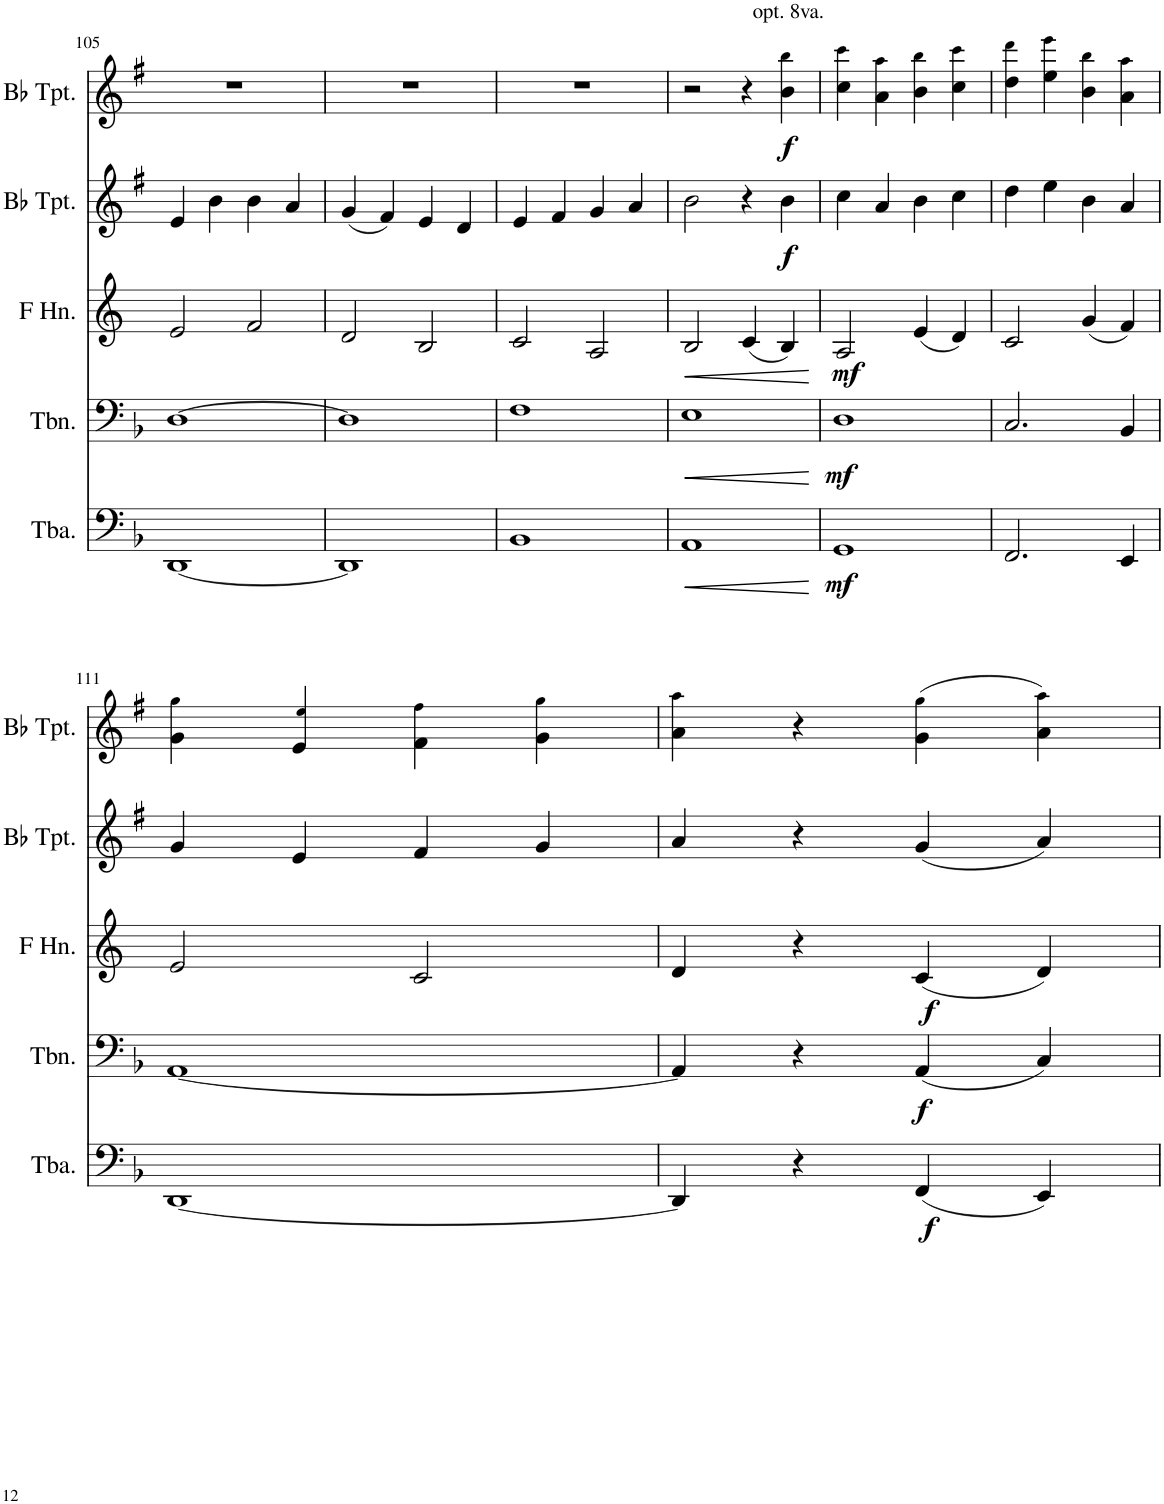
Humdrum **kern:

**kern	**dynam	**kern	**dynam	**kern	**dynam	**kern	**dynam	**kern	**dynam
*part5	*part5	*part4	*part4	*part3	*part3	*part2	*part2	*part1	*part1
*staff5	*staff5	*staff4	*staff4	*staff3	*staff3	*staff2	*staff2	*staff1	*staff1
*I"Tuba	*	*I"Trombone	*	*I"Horn in F	*	*I"Bb Trumpet	*	*I"Bb Trumpet	*
*I'Tba.	*	*I'Tbn.	*	*	*	*I'Bb Tpt.	*	*I'Bb Tpt.	*
!!LO:PB:g=z
*clefF4	*	*clefF4	*	*clefG2	*	*clefG2	*	*clefG2	*
*	*	*	*	*Trd4c7	*	*Trd1c2	*	*Trd1c2	*
*k[b-]	*	*k[b-]	*	*k[]	*	*k[f#]	*	*k[f#]	*
*M4/4	*	*M4/4	*	*M4/4	*	*M4/4	*	*M4/4	*
=105	=105	=105	=105	=105	=105	=105	=105	=105	=105
[1DD	.	[1D	.	2e/	.	4e/	.	1r	.
.	.	.	.	.	.	4b\	.	.	.
.	.	.	.	2f/	.	4b\	.	.	.
.	.	.	.	.	.	4a/	.	.	.
=106	=106	=106	=106	=106	=106	=106	=106	=106	=106
1DD]	.	1D]	.	2d/	.	(4g/	.	1r	.
.	.	.	.	.	.	4f#/)	.	.	.
.	.	.	.	2B/	.	4e/	.	.	.
.	.	.	.	.	.	4d/	.	.	.
=107	=107	=107	=107	=107	=107	=107	=107	=107	=107
1BB-	.	1F	.	2c/	.	4e/	.	1r	.
.	.	.	.	.	.	4f#/	.	.	.
.	.	.	.	2A/	.	4g/	.	.	.
.	.	.	.	.	.	4a/	.	.	.
=108	=108	=108	=108	=108	=108	=108	=108	=108	=108
!	!LO:HP:b	!	!LO:HP:b	!	!LO:HP:b	!	!	!	!
1AA	<	1E	<	2B/	<	2b\	.	2r	.
.	.	.	.	(4c/	.	4r	.	4r	.
!	!	!	!	!	!	!	!	!LO:TX:a:t=opt. 8va.	!
!	!	!	!	!	!	!	!LO:DY:b	!	!LO:DY:b
.	.	.	.	4B/)	.	4b\	f	4b\ 4bb!\	f
.	[	.	[	.	[	.	.	.	.
=109	=109	=109	=109	=109	=109	=109	=109	=109	=109
!	!LO:DY:b	!	!LO:DY:b	!	!LO:DY:b	!	!	!	!
1GG	mf	1D	mf	2A/	mf	4cc\	.	4cc\ 4ccc!\	.
.	.	.	.	.	.	4a/	.	4a\ 4aa!\	.
.	.	.	.	(4e/	.	4b\	.	4b\ 4bb!\	.
.	.	.	.	4d/)	.	4cc\	.	4cc\ 4ccc!\	.
=110	=110	=110	=110	=110	=110	=110	=110	=110	=110
2.FF/	.	2.C/	.	2c/	.	4dd\	.	4dd\ 4ddd!\	.
.	.	.	.	.	.	4ee\	.	4ee\ 4eee!\	.
.	.	.	.	(4g/	.	4b\	.	4b\ 4bb!\	.
4EE/	.	4BB-/	.	4f/)	.	4a/	.	4a\ 4aa!\	.
!!LO:LB:g=z
=111	=111	=111	=111	=111	=111	=111	=111	=111	=111
[1DD	.	[1AA	.	2e/	.	4g/	.	4g\ 4gg!\	.
.	.	.	.	.	.	4e/	.	4e/ 4ee!/	.
.	.	.	.	2c/	.	4f#/	.	4f#\ 4ff#!\	.
.	.	.	.	.	.	4g/	.	4g\ 4gg!\	.
=112	=112	=112	=112	=112	=112	=112	=112	=112	=112
4DD/]	.	4AA/]	.	4d/	.	4a/	.	4a\ 4aa!\	.
4r	.	4r	.	4r	.	4r	.	4r	.
!	!LO:DY:b	!	!LO:DY:b	!	!LO:DY:b	!	!	!	!
(4FF/	f	(4AA/	f	(4c/	f	(4g/	.	(4g\ 4gg!\	.
4EE/)	.	4C/)	.	4d/)	.	4a/)	.	4a\ 4aa!\)	.
=	=	=	=	=	=	=	=	=	=
*-	*-	*-	*-	*-	*-	*-	*-	*-	*-
